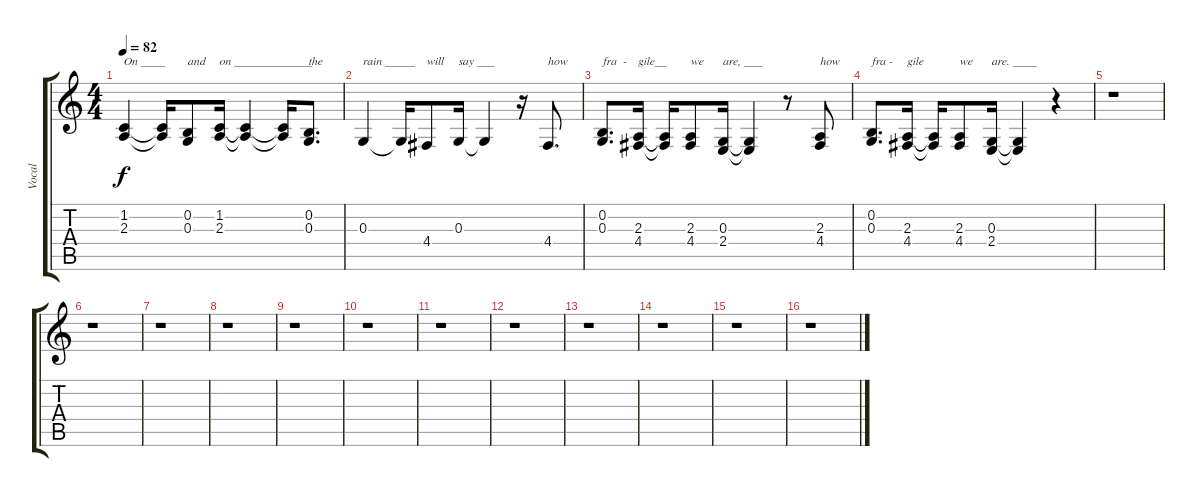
\track ("Vocal" "Vocal") {instrument tuba}
\staff {score tabs}
\tuning (E4 B3 G3 D3 A2 E2) {hide}
\ts (4 4)
\tempo 82
\clef g2
\ks c
(1.2 2.3).4{txt "On ____" dy f} (1.2{t} 2.3{t}).16 (0.2 0.3).8{txt "and"} (1.2 2.3).16{txt "on _____________"} (1.2{t} 2.3{t}).4 (1.2{t} 2.3{t}).16 (0.2 0.3).8{d txt "the"} |
0.3.4{txt "rain _____"} 0.3{t}.16 4.4.8{txt "will"} 0.3.16{txt "say ___"} 0.3{t}.4 r.16 4.4.8{d txt "how"} |
(0.2 0.3).8{d txt "fra  -"} (2.3 4.4).16{txt "gile__"} (2.3{t} 4.4{t}).16 (2.3 4.4).8{txt "we"} (0.3 2.4).16{txt "are, ___"} (0.3{t} 2.4{t}).4 r.8 (2.3 4.4).8{txt "how"} |
(0.2 0.3).8{d txt "fra -"} (2.3 4.4).16{txt "gile"} (2.3{t} 4.4{t}).16 (2.3 4.4).8{txt "we"} (0.3 2.4).16{txt "are. ____"} (0.3{t} 2.4{t}).4 r.4 |
r.1 |
r.1 |
r.1 |
r.1 |
r.1 |
r.1 |
r.1 |
r.1 |
r.1 |
r.1 |
r.1 |
r.1
